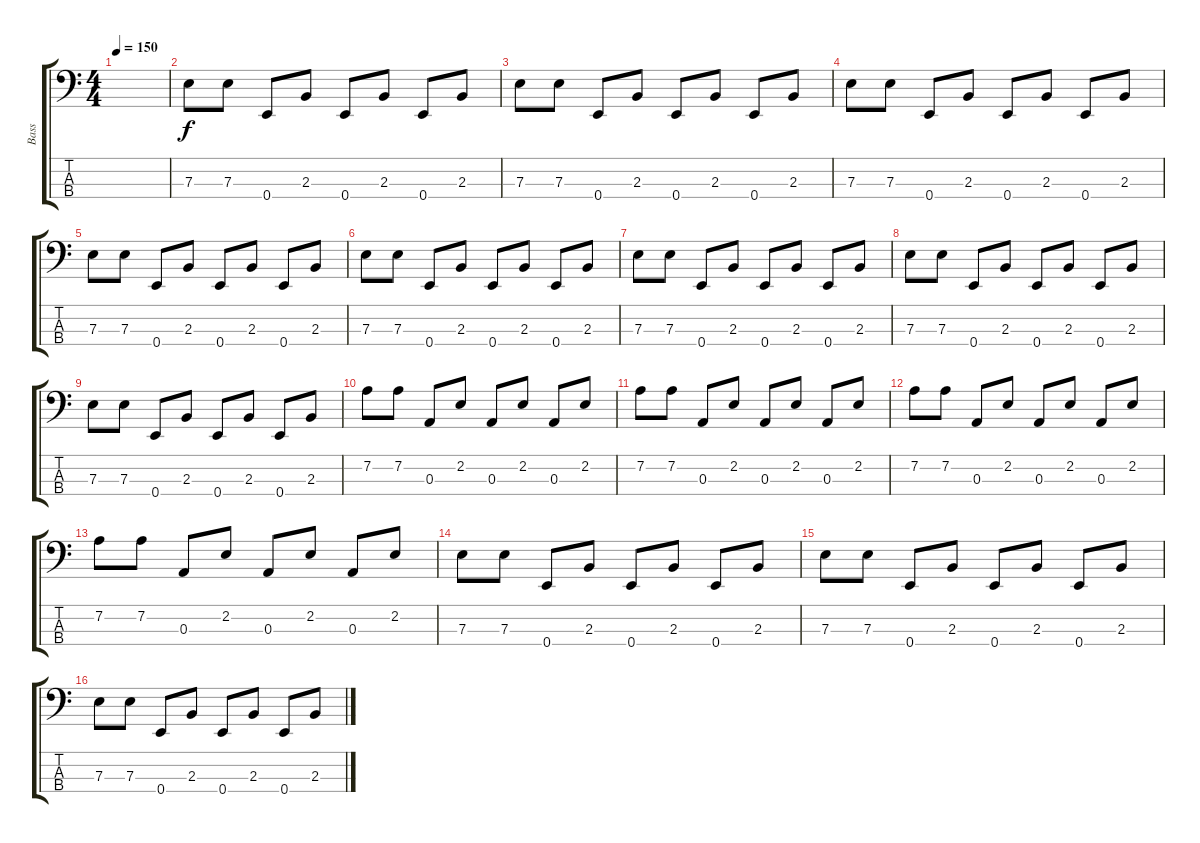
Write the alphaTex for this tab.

\track ("Bass" "Bass") {instrument electricbassfinger}
\staff {score tabs}
\tuning (G2 D2 A1 E1) {hide}
\ts (4 4)
\tempo 150
\clef f4
\ks c
|
7.3.8 7.3.8 0.4.8 2.3.8 0.4.8 2.3.8 0.4.8 2.3.8 |
7.3.8 7.3.8 0.4.8 2.3.8 0.4.8 2.3.8 0.4.8 2.3.8 |
7.3.8 7.3.8 0.4.8 2.3.8 0.4.8 2.3.8 0.4.8 2.3.8 |
7.3.8 7.3.8 0.4.8 2.3.8 0.4.8 2.3.8 0.4.8 2.3.8 |
7.3.8 7.3.8 0.4.8 2.3.8 0.4.8 2.3.8 0.4.8 2.3.8 |
7.3.8 7.3.8 0.4.8 2.3.8 0.4.8 2.3.8 0.4.8 2.3.8 |
7.3.8 7.3.8 0.4.8 2.3.8 0.4.8 2.3.8 0.4.8 2.3.8 |
7.3.8 7.3.8 0.4.8 2.3.8 0.4.8 2.3.8 0.4.8 2.3.8 |
7.2.8 7.2.8 0.3.8 2.2.8 0.3.8 2.2.8 0.3.8 2.2.8 |
7.2.8 7.2.8 0.3.8 2.2.8 0.3.8 2.2.8 0.3.8 2.2.8 |
7.2.8 7.2.8 0.3.8 2.2.8 0.3.8 2.2.8 0.3.8 2.2.8 |
7.2.8 7.2.8 0.3.8 2.2.8 0.3.8 2.2.8 0.3.8 2.2.8 |
7.3.8 7.3.8 0.4.8 2.3.8 0.4.8 2.3.8 0.4.8 2.3.8 |
7.3.8 7.3.8 0.4.8 2.3.8 0.4.8 2.3.8 0.4.8 2.3.8 |
7.3.8 7.3.8 0.4.8 2.3.8 0.4.8 2.3.8 0.4.8 2.3.8
